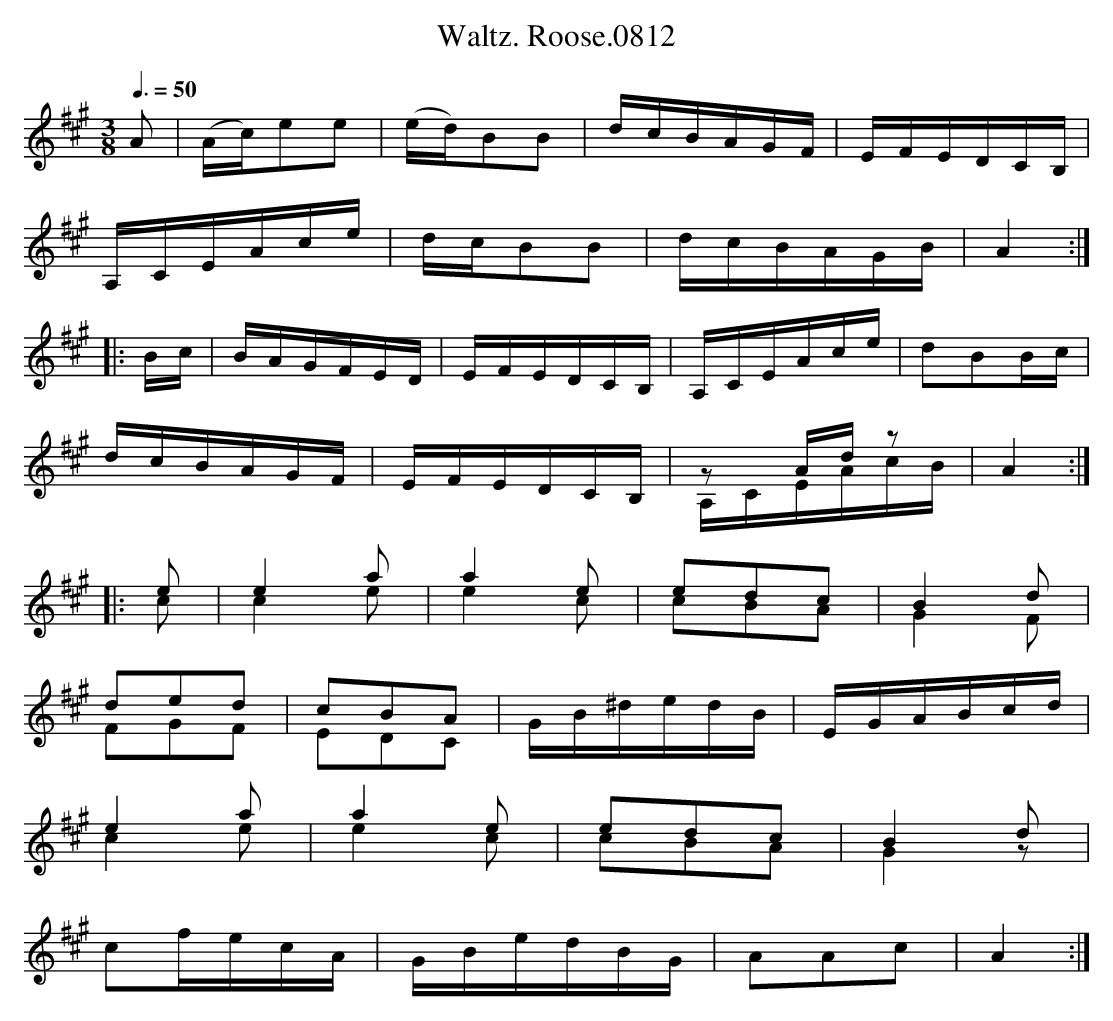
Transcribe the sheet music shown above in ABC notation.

X:1
T:Waltz. Roose.0812
M:3/8
L:1/8
Q:3/8=50
K:A
A | (A/c/)ee | (e/d/)BB | d/c/B/A/G/F/ | E/F/E/D/C/B,/|
A,/C/E/A/c/e/ | d/c/BB| d/c/B/A/G/B/ | A2 :|
|: B/c/ | B/A/G/F/E/D/ | E/F/E/D/C/B,/ | A,/C/E/A/c/e/ | dB`B/c/ |
d/c/B/A/G/F/ | E/F/E/D/C/B,/ | z A/d/ z&A,/C/E/A/c/B/ | A2 :|
|: e&c | e2 a&c2 e | a2 e & e2 c | edc &cBA | B2 d &G2 F |
ded&FGF | cBA&EDC | G/B/^d/e/d/B/ |E/G/A/B/c/d/ |
e2 a&c2 e | a2 e & e2 c | edc &cBA |  B2 d &G2 z |
cf/e/c/A/ | G/B/e/d/B/G/ | AAc | A2:|
